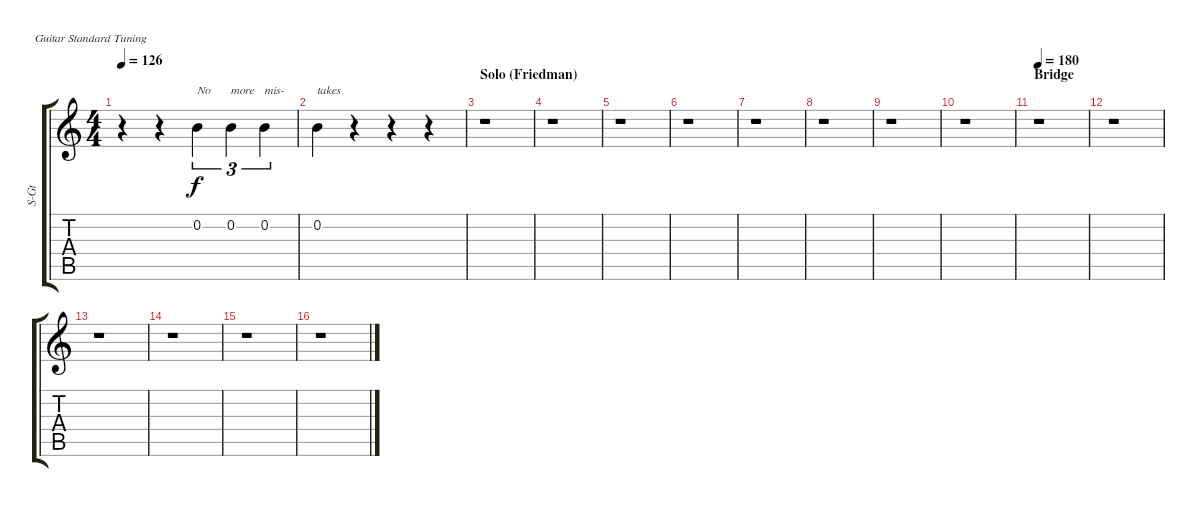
\bracketExtendMode groupsimilarinstruments
\track ("D. Mustaine (Vocals)" "S-Gt") {instrument lead6voice}
\staff {score tabs}
\tuning (E4 B3 G3 D3 A2 E2)
\displaytranspose 12
\ts (4 4)
\tempo 126
\clef g2
\ks c
r.4{dy f} r.4 0.2.4{tu (3 2) txt "No"} 0.2.4{tu (3 2) txt "more"} 0.2.4{tu (3 2) txt "mis-"} |
0.2.4{txt "takes"} r.4 r.4 r.4 |
\section ("" "Solo (Friedman)")
r.1 |
r.1 |
r.1 |
r.1 |
r.1 |
r.1 |
r.1 |
r.1 |
\section ("" "Bridge")
\tempo 180
r.1 |
r.1 |
r.1 |
r.1 |
r.1 |
r.1
